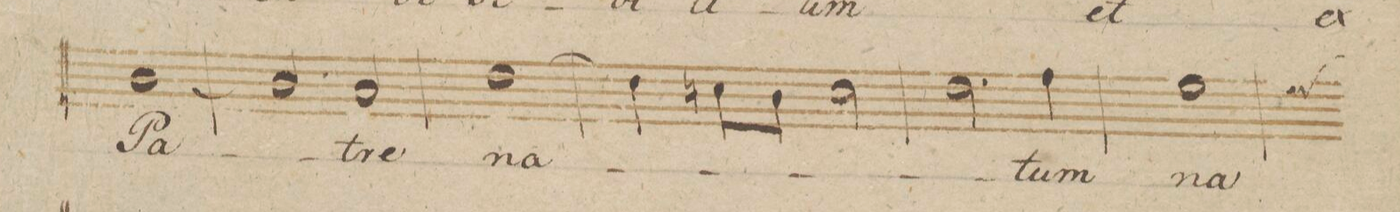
**kern	**text	**dynam
*I"Tenore.	*	*
*clefC4	*	*
*k[b-]	*	*
*met(c|)	*	*
*M2/2	*	*
[<1A	Pa-	.
=24	=24	=24
2A/]	.	.
2G/	-tre	.
=25	=25	=25
[1c	na-	.
=26	=26	=26
4c\]	.	.
8Bn\L	.	.
8A\J	.	.
2B\	.	.
=27	=27	=27
2.c\	.	.
4e\	-tum	.
=28	=28	=28
1d	na-	.
*custos:d	*	*
=29	=29	=29
*-	*-	*-
